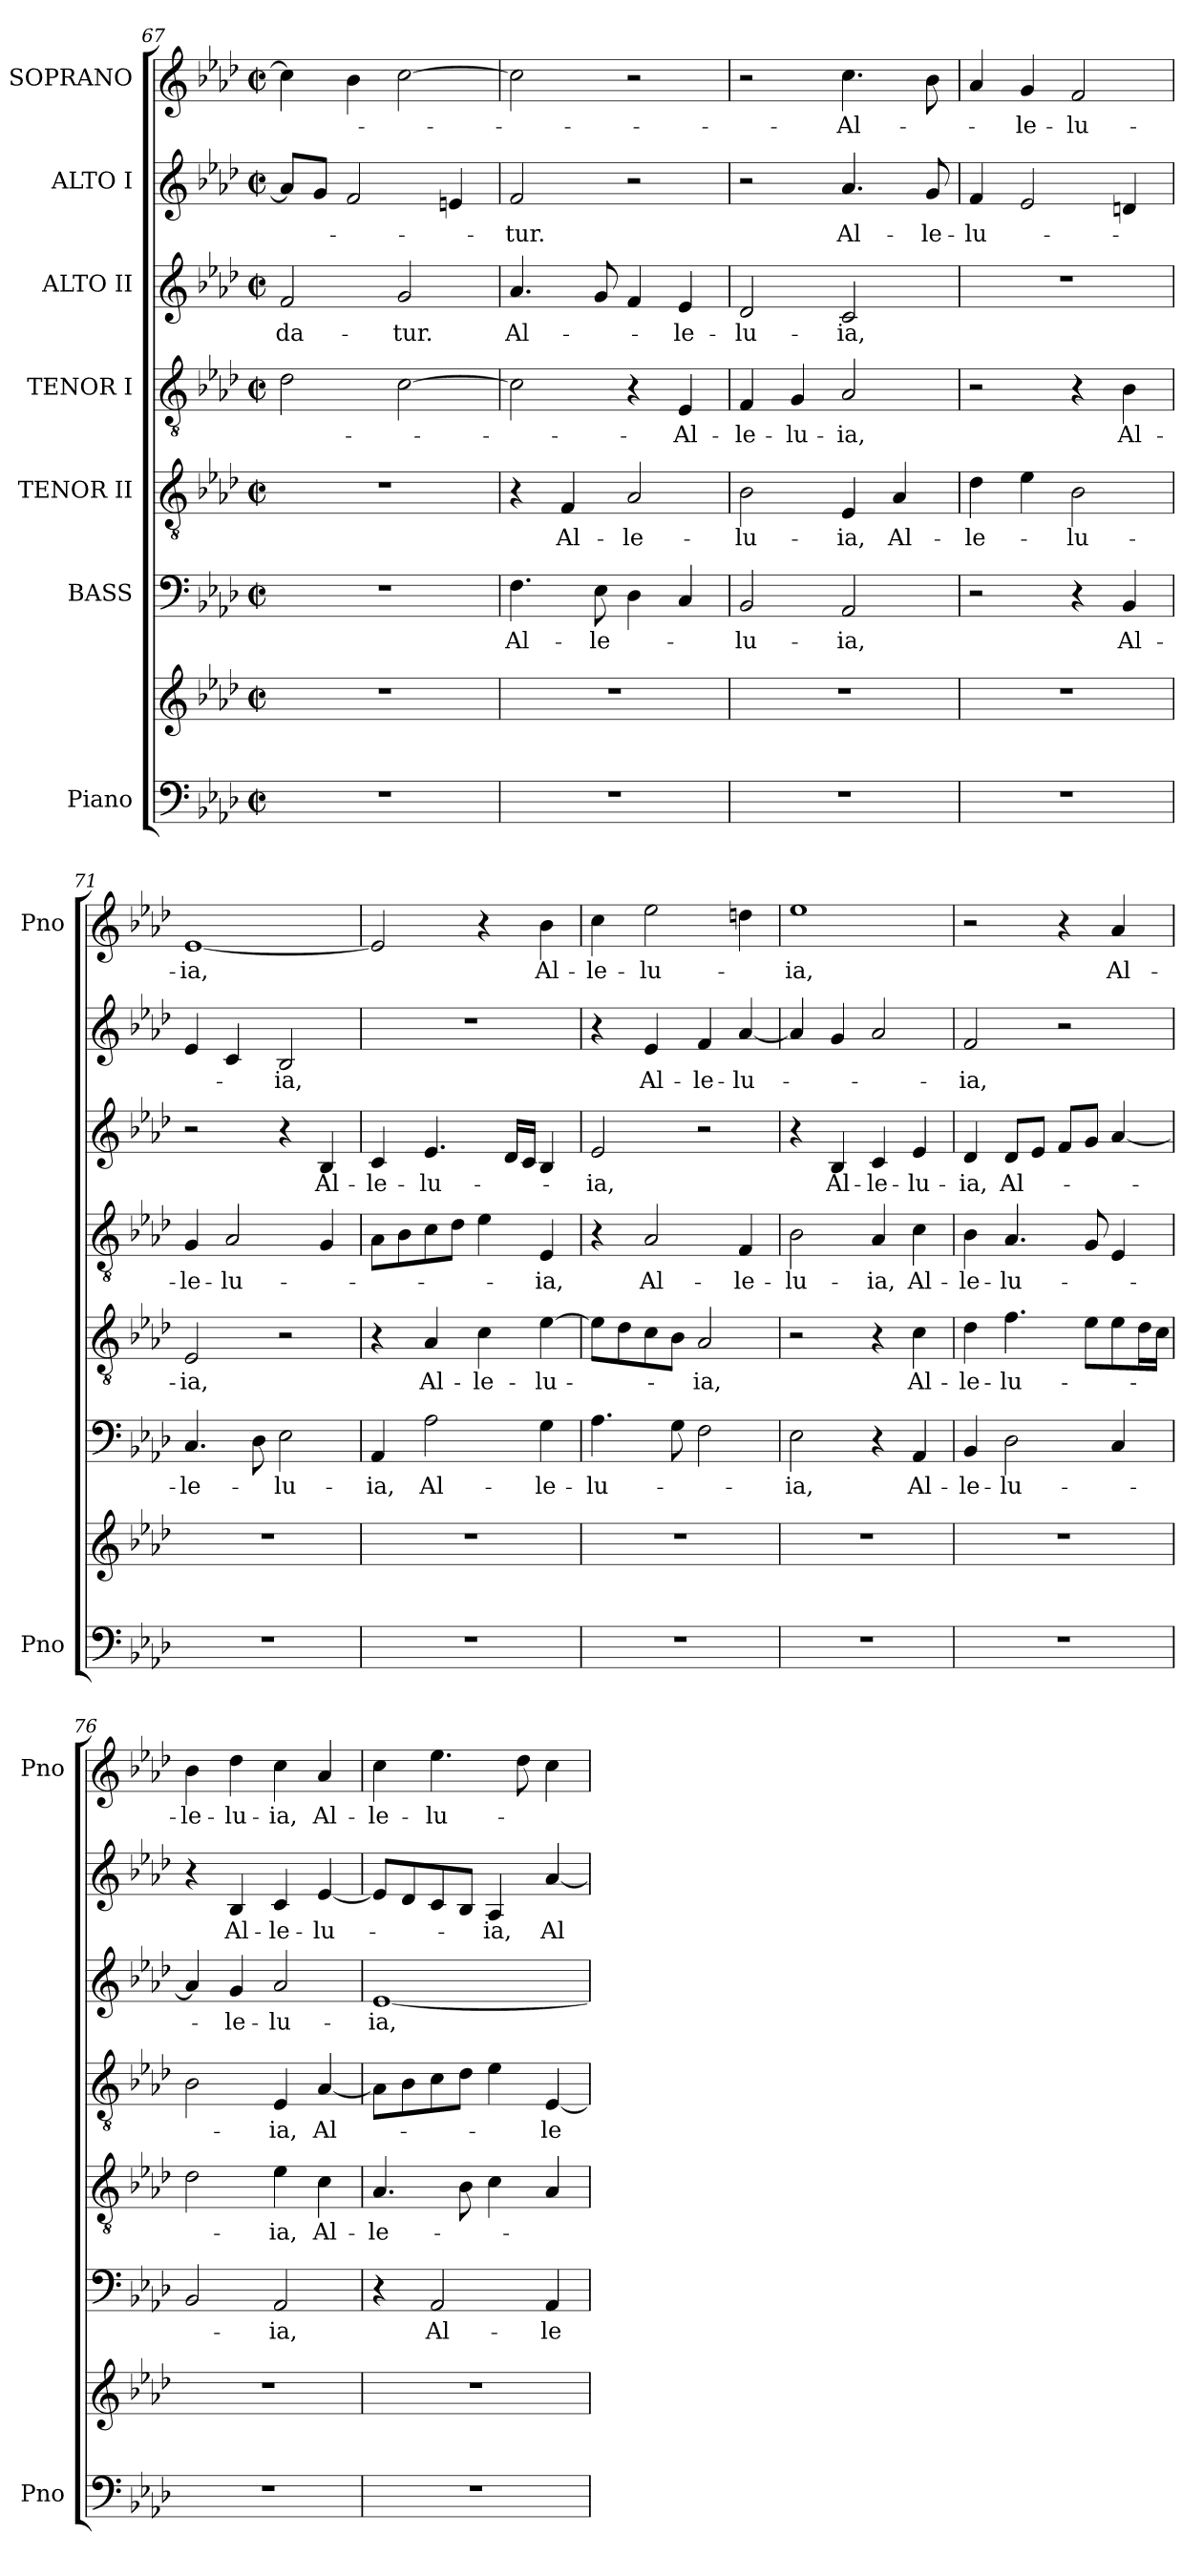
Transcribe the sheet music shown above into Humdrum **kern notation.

**kern	**kern	**kern	**text	**kern	**text	**kern	**text	**kern	**text	**kern	**text	**kern	**text
*part7	*part7	*part6	*part6	*part5	*part5	*part4	*part4	*part3	*part3	*part2	*part2	*part1	*part1
*staff8	*staff7	*staff6	*staff6	*staff5	*staff5	*staff4	*staff4	*staff3	*staff3	*staff2	*staff2	*staff1	*staff1
*I"Piano	*	*I"BASS	*	*I"TENOR II	*	*I"TENOR I	*	*I"ALTO II	*	*I"ALTO I	*	*I"SOPRANO	*
*I'Pno	*	*	*	*	*	*	*	*	*	*	*	*I'Pno	*
!!LO:LB:g=z
*clefF4	*clefG2	*clefF4	*	*clefGv2	*	*clefGv2	*	*clefG2	*	*clefG2	*	*clefG2	*
*k[b-e-a-d-]	*k[b-e-a-d-]	*k[b-e-a-d-]	*	*k[b-e-a-d-]	*	*k[b-e-a-d-]	*	*k[b-e-a-d-]	*	*k[b-e-a-d-]	*	*k[b-e-a-d-]	*
*A-:	*A-:	*A-:	*	*A-:	*	*A-:	*	*A-:	*	*A-:	*	*A-:	*
*M2/2	*M2/2	*M2/2	*	*M2/2	*	*M2/2	*	*M2/2	*	*M2/2	*	*M2/2	*
*met(c|)	*met(c|)	*met(c|)	*	*met(c|)	*	*met(c|)	*	*met(c|)	*	*met(c|)	*	*met(c|)	*
=67	=67	=67	=67	=67	=67	=67	=67	=67	=67	=67	=67	=67	=67
1r	1r	1r	.	1r	.	2d-\	-­-	2f/	da-	8a-/L]	-­-	4cc\]	-­-
.	.	.	.	.	.	.	.	.	.	8g/J	.	.	.
.	.	.	.	.	.	.	.	.	.	2f/	.	4b-\	.
.	.	.	.	.	.	[2c\	.	2g/	-tur.	.	.	[2cc\	.
.	.	.	.	.	.	.	.	.	.	4en/	.	.	.
=68	=68	=68	=68	=68	=68	=68	=68	=68	=68	=68	=68	=68	=68
1r	1r	4.F\	Al-	4r	.	2c\]	.	4.a-/	Al-	2f/	-tur.	2cc\]	.
.	.	.	.	4F/	Al-	.	.	.	.	.	.	.	.
.	.	8E-\	-le-	.	.	.	.	8g/	.	.	.	.	.
.	.	4D-\	.	2A-/	-le-	4r	.	4f/	.	2r	.	2r	.
.	.	4C/	.	.	.	4E-/	Al-	4e-/	-le-	.	.	.	.
=69	=69	=69	=69	=69	=69	=69	=69	=69	=69	=69	=69	=69	=69
1r	1r	2BB-/	-lu-	2B-\	-lu-	4F/	-le-	2d-/	-lu-	2r	.	2r	.
.	.	.	.	.	.	4G/	-lu-	.	.	.	.	.	.
.	.	2AA-/	-ia,	4E-/	-ia,	2A-/	-ia,	2c/	-ia,	4.a-/	Al-	4.cc\	Al-
.	.	.	.	4A-/	Al-	.	.	.	.	.	.	.	.
.	.	.	.	.	.	.	.	.	.	8g/	-le-	8b-\	.
=70	=70	=70	=70	=70	=70	=70	=70	=70	=70	=70	=70	=70	=70
1r	1r	2r	.	4d-\	-le-	2r	.	1r	.	4f/	-lu-	4a-/	.
.	.	.	.	4e-\	.	.	.	.	.	2e-/	.	4g/	-le-
.	.	4r	.	2B-\	-lu-	4r	.	.	.	.	.	2f/	-lu-
.	.	4BB-/	Al-	.	.	4B-\	Al-	.	.	4dn/	.	.	.
=71	=71	=71	=71	=71	=71	=71	=71	=71	=71	=71	=71	=71	=71
1r	1r	4.C/	-le-	2E-/	-ia,	4G/	-le-	2r	.	4e-/	.	[1e-	-ia,
.	.	.	.	.	.	2A-/	-lu-	.	.	4c/	.	.	.
.	.	8D-\	.	.	.	.	.	.	.	.	.	.	.
.	.	2E-\	-lu-	2r	.	.	.	4r	.	2B-/	-ia,	.	.
.	.	.	.	.	.	4G/	.	4B-/	Al-	.	.	.	.
=72	=72	=72	=72	=72	=72	=72	=72	=72	=72	=72	=72	=72	=72
1r	1r	4AA-/	-ia,	4r	.	8A-\L	.	4c/	-le-	1r	.	2e-/]	.
.	.	.	.	.	.	8B-\	.	.	.	.	.	.	.
.	.	2A-\	Al-	4A-/	Al-	8c\	.	4.e-/	-lu-	.	.	.	.
.	.	.	.	.	.	8d-\J	.	.	.	.	.	.	.
.	.	.	.	4c\	-le-	4e-\	.	.	.	.	.	4r	.
.	.	.	.	.	.	.	.	16d-/LL	.	.	.	.	.
.	.	.	.	.	.	.	.	16c/JJ	.	.	.	.	.
.	.	4G\	-le-	[4e-\	-lu-	4E-/	-ia,	4B-/	.	.	.	4b-\	Al-
!!LO:PB:g=z
=73	=73	=73	=73	=73	=73	=73	=73	=73	=73	=73	=73	=73	=73
1r	1r	4.A-\	-lu-	8e-\L]	-­-	4r	.	2e-/	-ia,	4r	.	4cc\	-le-
.	.	.	.	8d-\	.	.	.	.	.	.	.	.	.
.	.	.	.	8c\	.	2A-/	Al-	.	.	4e-/	Al-	2ee-\	-lu-
.	.	8G\	.	8B-\J	.	.	.	.	.	.	.	.	.
.	.	2F\	.	2A-/	-ia,	.	.	2r	.	4f/	-le-	.	.
.	.	.	.	.	.	4F/	-le-	.	.	[4a-/	-lu-	4ddn\	.
=74	=74	=74	=74	=74	=74	=74	=74	=74	=74	=74	=74	=74	=74
1r	1r	2E-\	-ia,	2r	.	2B-\	-lu-	4r	.	4a-/]	.	1ee-	-ia,
.	.	.	.	.	.	.	.	4B-/	Al-	4g/	.	.	.
.	.	4r	.	4r	.	4A-/	-ia,	4c/	-le-	2a-/	.	.	.
.	.	4AA-/	Al-	4c\	Al-	4c\	Al-	4e-/	-lu-	.	.	.	.
=75	=75	=75	=75	=75	=75	=75	=75	=75	=75	=75	=75	=75	=75
1r	1r	4BB-/	-le-	4d-\	-le-	4B-\	-le-	4d-/	-ia,	2f/	-ia,	2r	.
.	.	2D-\	-lu-	4.f\	-lu-	4.A-/	-lu-	8d-/L	Al-	.	.	.	.
.	.	.	.	.	.	.	.	8e-/J	.	.	.	.	.
.	.	.	.	.	.	.	.	8f/L	.	2r	.	4r	.
.	.	.	.	8e-\L	.	8G/	.	8g/J	.	.	.	.	.
.	.	4C/	.	8e-\	.	4E-/	.	[4a-/	.	.	.	4a-/	Al-
.	.	.	.	16d-\L	.	.	.	.	.	.	.	.	.
.	.	.	.	16c\JJ	.	.	.	.	.	.	.	.	.
=76	=76	=76	=76	=76	=76	=76	=76	=76	=76	=76	=76	=76	=76
1r	1r	2BB-/	.	2d-\	.	2B-\	.	4a-/]	.	4r	.	4b-\	-le-
.	.	.	.	.	.	.	.	4g/	-le-	4B-/	Al-	4dd-\	-lu-
.	.	2AA-/	-ia,	4e-\	-ia,	4E-/	-ia,	2a-/	-lu-	4c/	-le-	4cc\	-ia,
.	.	.	.	4c\	Al-	[4A-/	Al-	.	.	[4e-/	-lu-	4a-/	Al-
=77	=77	=77	=77	=77	=77	=77	=77	=77	=77	=77	=77	=77	=77
1r	1r	4r	.	4.A-/	-le-	8A-\L]	.	[1e-	-ia,	8e-/L]	.	4cc\	-le-
.	.	.	.	.	.	8B-\	.	.	.	8d-/	.	.	.
.	.	2AA-/	Al-	.	.	8c\	.	.	.	8c/	.	4.ee-\	-lu-
.	.	.	.	8B-\	.	8d-\J	.	.	.	8B-/J	.	.	.
.	.	.	.	4c\	.	4e-\	.	.	.	4A-/	-ia,	.	.
.	.	.	.	.	.	.	.	.	.	.	.	8dd-\	.
.	.	4AA-/	-le-	4A-/	.	[4E-/	-le-	.	.	[4a-/	Al-	4cc\	.
=	=	=	=	=	=	=	=	=	=	=	=	=	=
*-	*-	*-	*-	*-	*-	*-	*-	*-	*-	*-	*-	*-	*-
